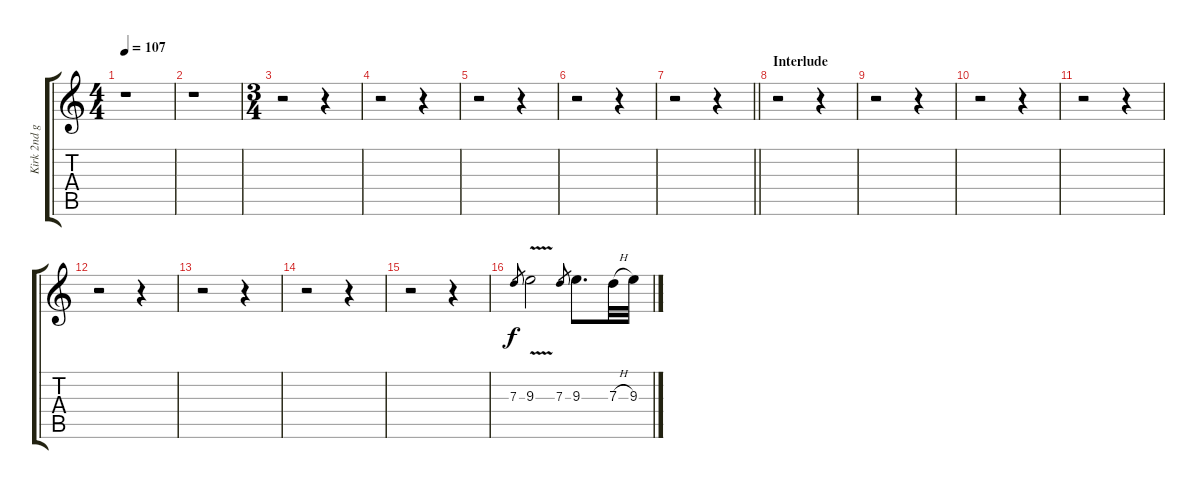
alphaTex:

\track ("Kirk 2nd guitar" "Kirk 2nd g") {instrument distortionguitar}
\staff {score tabs}
\tuning (E4 B3 G3 D3 A2 E2) {hide}
\ts (4 4)
\tempo 107
\clef g2
\ks c
r.1{dy f} |
r.1 |
\ts (3 4)
r.2 r.4 |
r.2 r.4 |
r.2 r.4 |
r.2 r.4 |
\barLineRight lightlight
r.2 r.4 |
\section ("" "Interlude")
r.2 r.4 |
r.2 r.4 |
r.2 r.4 |
r.2 r.4 |
r.2 r.4 |
r.2 r.4 |
r.2 r.4 |
r.2 r.4 |
7.3.8{gr} 9.3{v}.2 7.3.8{gr} 9.3.8{d} 7.3{h}.32 9.3{h}.32
